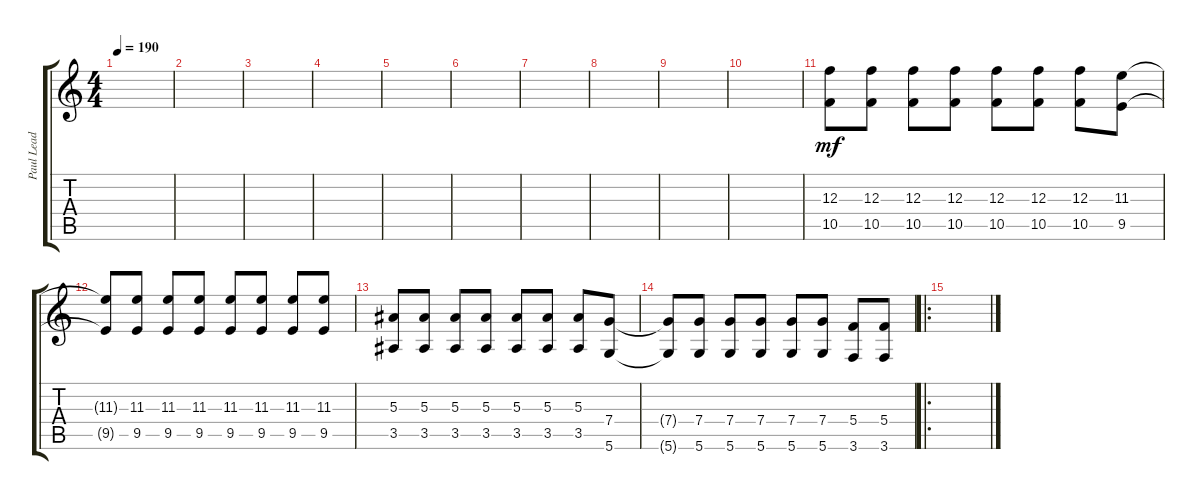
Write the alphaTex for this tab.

\track ("Paul Lead" "Paul Lead") {instrument overdrivenguitar}
\staff {score tabs}
\tuning (D4 A3 F3 C3 G2 D2) {hide}
\ts (4 4)
\tempo 190
\clef g2
\ks c
|
|
|
|
|
|
|
|
|
|
(12.3 10.5).8{dy mf} (12.3 10.5).8 (12.3 10.5).8 (12.3 10.5).8 (12.3 10.5).8 (12.3 10.5).8 (12.3 10.5).8 (11.3 9.5).8 |
(11.3{t} 9.5{t}).8 (11.3 9.5).8 (11.3 9.5).8 (11.3 9.5).8 (11.3 9.5).8 (11.3 9.5).8 (11.3 9.5).8 (11.3 9.5).8 |
(5.3 3.5).8 (5.3 3.5).8 (5.3 3.5).8 (5.3 3.5).8 (5.3 3.5).8 (5.3 3.5).8 (5.3 3.5).8 (7.4 5.6).8 |
(7.4{t} 5.6{t}).8 (7.4 5.6).8 (7.4 5.6).8 (7.4 5.6).8 (7.4 5.6).8 (7.4 5.6).8 (5.4 3.6).8 (5.4 3.6).8 |
\ro
